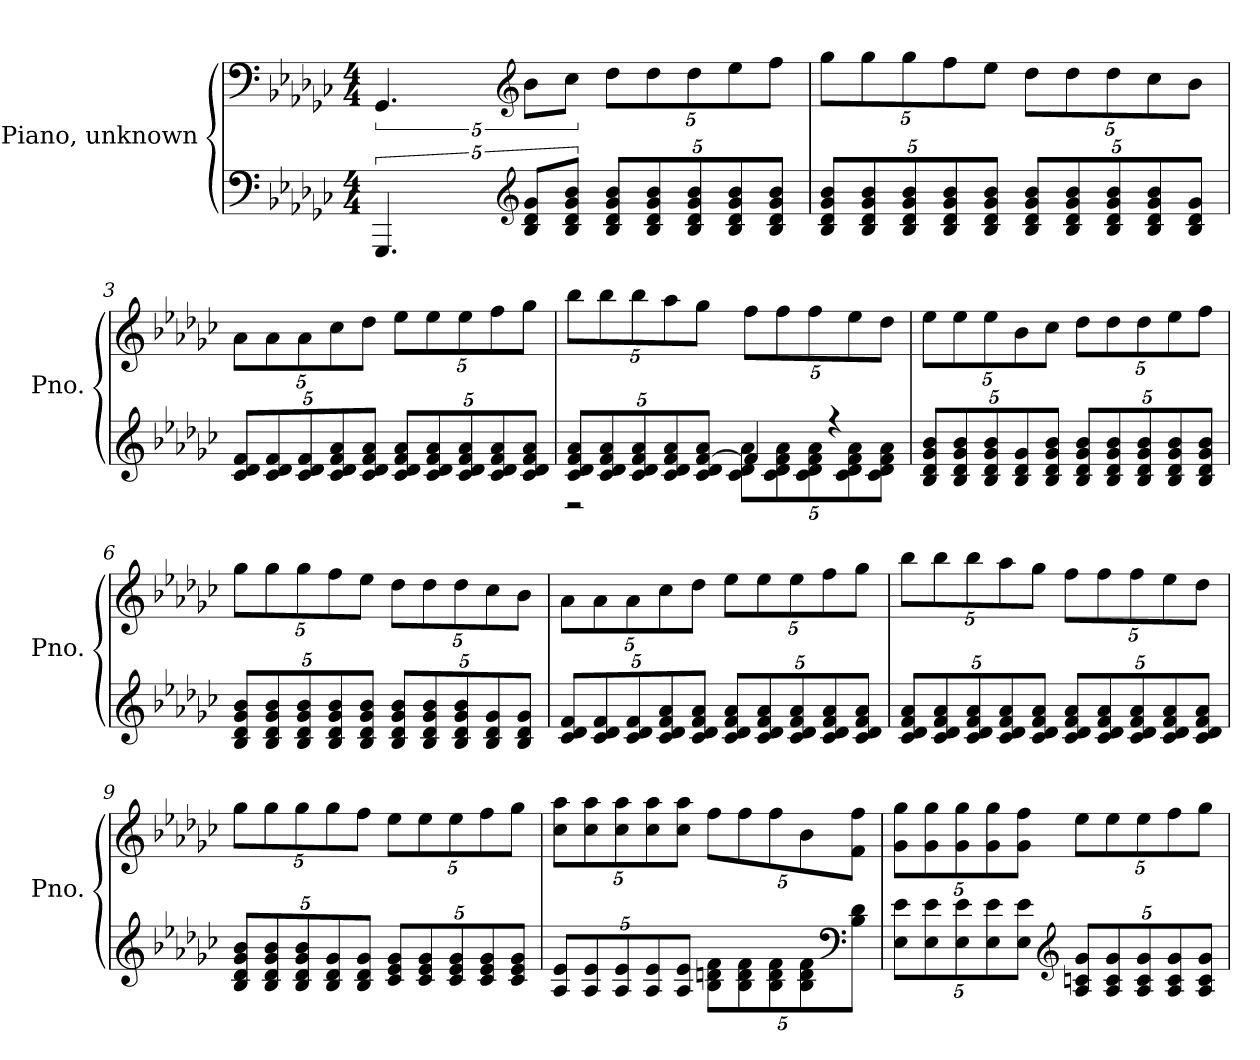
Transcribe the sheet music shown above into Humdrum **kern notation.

**kern	**kern
*part1	*part1
*staff2	*staff1
*I"Piano, unknown	*
*I'Pno.	*
*clefF4	*clefF4
*k[b-e-a-d-g-c-]	*k[b-e-a-d-g-c-]
*M4/4	*M4/4
*MM120	*MM120
=1	=1
5.GGG-/	5.GG-/
*clefG2	*clefG2
10B-/ 10d-/ 10g-/L	10b-\L
10B-/ 10d-/ 10g-/ 10b-/J	10cc-\J
*Xbrackettup	*Xbrackettup
10B-/ 10d-/ 10g-/ 10b-/L	10dd-\L
10B-/ 10d-/ 10g-/ 10b-/	10dd-\
10B-/ 10d-/ 10g-/ 10b-/	10dd-\
10B-/ 10d-/ 10g-/ 10b-/	10ee-\
10B-/ 10d-/ 10g-/ 10b-/J	10ff\J
=2	=2
10B-/ 10d-/ 10g-/ 10b-/L	10gg-\L
10B-/ 10d-/ 10g-/ 10b-/	10gg-\
10B-/ 10d-/ 10g-/ 10b-/	10gg-\
10B-/ 10d-/ 10g-/ 10b-/	10ff\
10B-/ 10d-/ 10g-/ 10b-/J	10ee-\J
10B-/ 10d-/ 10g-/ 10b-/L	10dd-\L
10B-/ 10d-/ 10g-/ 10b-/	10dd-\
10B-/ 10d-/ 10g-/ 10b-/	10dd-\
10B-/ 10d-/ 10g-/ 10b-/	10cc-\
10B-/ 10d-/ 10g-/J	10b-\J
!!LO:LB:g=z
=3	=3
10c-/ 10d-/ 10f/L	10a-\L
10c-/ 10d-/ 10f/	10a-\
10c-/ 10d-/ 10f/	10a-\
10c-/ 10d-/ 10f/ 10a-/	10cc-\
10c-/ 10d-/ 10f/ 10a-/J	10dd-\J
10c-/ 10d-/ 10f/ 10a-/L	10ee-\L
10c-/ 10d-/ 10f/ 10a-/	10ee-\
10c-/ 10d-/ 10f/ 10a-/	10ee-\
10c-/ 10d-/ 10f/ 10a-/	10ff\
10c-/ 10d-/ 10f/ 10a-/J	10gg-\J
=4	=4
*^	*
10c-/ 10d-/ 10f/ 10a-/L	2r	10bb-\L
10c-/ 10d-/ 10f/ 10a-/	.	10bb-\
10c-/ 10d-/ 10f/ 10a-/	.	10bb-\
10c-/ 10d-/ 10f/ 10a-/	.	10aa-\
10c-/ 10d-/ [10f/ 10a-/J	.	10gg-\J
4f/]	10c-\ 10d-\ 10a-\L	10ff\L
.	10c-\ 10d-\ 10f\ 10a-\	10ff\
.	10c-\ 10d-\ 10f\ 10a-\	10ff\
4r	.	.
.	10c-\ 10d-\ 10f\ 10a-\	10ee-\
.	10c-\ 10d-\ 10f\ 10a-\J	10dd-\J
*v	*v	*
!!LO:LB:g=z
=5	=5
10B-/ 10d-/ 10g-/ 10b-/L	10ee-\L
10B-/ 10d-/ 10g-/ 10b-/	10ee-\
10B-/ 10d-/ 10g-/ 10b-/	10ee-\
10B-/ 10d-/ 10g-/	10b-\
10B-/ 10d-/ 10g-/ 10b-/J	10cc-\J
10B-/ 10d-/ 10g-/ 10b-/L	10dd-\L
10B-/ 10d-/ 10g-/ 10b-/	10dd-\
10B-/ 10d-/ 10g-/ 10b-/	10dd-\
10B-/ 10d-/ 10g-/ 10b-/	10ee-\
10B-/ 10d-/ 10g-/ 10b-/J	10ff\J
=6	=6
10B-/ 10d-/ 10g-/ 10b-/L	10gg-\L
10B-/ 10d-/ 10g-/ 10b-/	10gg-\
10B-/ 10d-/ 10g-/ 10b-/	10gg-\
10B-/ 10d-/ 10g-/ 10b-/	10ff\
10B-/ 10d-/ 10g-/ 10b-/J	10ee-\J
10B-/ 10d-/ 10g-/ 10b-/L	10dd-\L
10B-/ 10d-/ 10g-/ 10b-/	10dd-\
10B-/ 10d-/ 10g-/ 10b-/	10dd-\
10B-/ 10d-/ 10g-/	10cc-\
10B-/ 10d-/ 10g-/J	10b-\J
!!LO:LB:g=z
=7	=7
10c-/ 10d-/ 10f/L	10a-\L
10c-/ 10d-/ 10f/	10a-\
10c-/ 10d-/ 10f/	10a-\
10c-/ 10d-/ 10f/ 10a-/	10cc-\
10c-/ 10d-/ 10f/ 10a-/J	10dd-\J
10c-/ 10d-/ 10f/ 10a-/L	10ee-\L
10c-/ 10d-/ 10f/ 10a-/	10ee-\
10c-/ 10d-/ 10f/ 10a-/	10ee-\
10c-/ 10d-/ 10f/ 10a-/	10ff\
10c-/ 10d-/ 10f/ 10a-/J	10gg-\J
=8	=8
10c-/ 10d-/ 10f/ 10a-/L	10bb-\L
10c-/ 10d-/ 10f/ 10a-/	10bb-\
10c-/ 10d-/ 10f/ 10a-/	10bb-\
10c-/ 10d-/ 10f/ 10a-/	10aa-\
10c-/ 10d-/ 10f/ 10a-/J	10gg-\J
10c-/ 10d-/ 10f/ 10a-/L	10ff\L
10c-/ 10d-/ 10f/ 10a-/	10ff\
10c-/ 10d-/ 10f/ 10a-/	10ff\
10c-/ 10d-/ 10f/ 10a-/	10ee-\
10c-/ 10d-/ 10f/ 10a-/J	10dd-\J
!!LO:LB:g=z
=9	=9
10B-/ 10d-/ 10g-/ 10b-/L	10gg-\L
10B-/ 10d-/ 10g-/ 10b-/	10gg-\
10B-/ 10d-/ 10g-/ 10b-/	10gg-\
10B-/ 10d-/ 10g-/	10gg-\
10B-/ 10d-/ 10g-/J	10ff\J
10c-/ 10e-/ 10g-/L	10ee-\L
10c-/ 10e-/ 10g-/	10ee-\
10c-/ 10e-/ 10g-/	10ee-\
10c-/ 10e-/ 10g-/	10ff\
10c-/ 10e-/ 10g-/J	10gg-\J
=10	=10
10A-/ 10e-/L	10cc-\ 10aa-\L
10A-/ 10e-/	10cc-\ 10aa-\
10A-/ 10e-/	10cc-\ 10aa-\
10A-/ 10e-/	10cc-\ 10aa-\
10A-/ 10e-/J	10cc-\ 10aa-\J
10B-\ 10dn\ 10f\L	10ff\L
10B-\ 10d\ 10f\	10ff\
10B-\ 10d\ 10f\	10ff\
10B-\ 10d\ 10f\	10b-\
*clefF4	*
10B-\ 10d\J	10f\ 10ff\J
!!LO:LB:g=z
=11	=11
10E-\ 10e-\L	10g-\ 10gg-\L
10E-\ 10e-\	10g-\ 10gg-\
10E-\ 10e-\	10g-\ 10gg-\
10E-\ 10e-\	10g-\ 10gg-\
10E-\ 10e-\J	10g-\ 10ff\J
*clefG2	*
10A-/ 10cn/ 10g-/L	10ee-\L
10A-/ 10c/ 10g-/	10ee-\
10A-/ 10c/ 10g-/	10ee-\
10A-/ 10c/ 10g-/	10ff\
10A-/ 10c/ 10g-/J	10gg-\J
=	=
*-	*-
